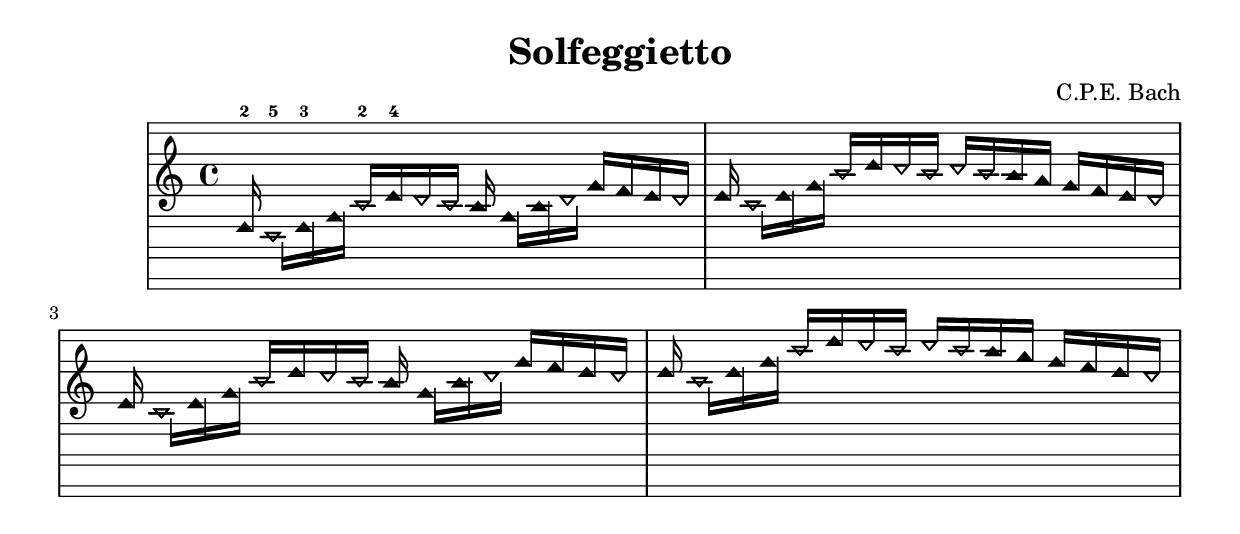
\version "2.14.0"

\header {
  title = "Solfeggietto"
  composer = "C.P.E. Bach"
}

%Customizing note head stencils based on pitch
%Defining stencils

upTriangle =
#(ly:make-stencil 
	(list 'embedded-ps
    "gsave
      currentpoint translate
      newpath
      -.1875 -.5 moveto
      .65625 .5 lineto
      1.5 -.5 lineto
      closepath
      fill
      grestore" )
    (cons -.1875 1.5)
    (cons -.5 .5)
)

downTriangle =
#(ly:make-stencil 
	(list 'embedded-ps
    "gsave
      currentpoint translate

      newpath
      .08 .34 moveto
      .65625 -.4 lineto
      1.2325 .34 lineto
      closepath
      0.12 setlinewidth
      stroke      

      newpath
      -.0775 .43 moveto
      .65625 -.43 lineto
      1.39 .43 lineto
      closepath
      0.1 setlinewidth
      stroke      
	  
	  newpath
      -.1675 .48 moveto
      .65625 -.48 lineto
      1.48 .48 lineto
      closepath
      0.04 setlinewidth
      stroke

      grestore" )
    (cons -.1875 1.5)
    (cons -.5 .5)
)

upTriLgr = 
#(ly:make-stencil 
	(list 'embedded-ps
    "gsave
      currentpoint translate
      newpath
      -.1875 -.5 moveto
      .65625 .5 lineto
      1.5 -.5 lineto
      closepath
      fill
	  newpath
	  -.5 0 moveto
	  1.8 0 lineto
      closepath
      .19 setlinewidth
      stroke  
      grestore" )
    (cons -.1875 1.5)
    (cons -.5 .5)
)

downTriLgr =
#(ly:make-stencil 
	(list 'embedded-ps
    "gsave
      currentpoint translate
      newpath
      .08 .34 moveto
      .65625 -.4 lineto
      1.2325 .34 lineto
      closepath
      0.12 setlinewidth
      stroke      
      newpath
      -.0775 .43 moveto
      .65625 -.43 lineto
      1.39 .43 lineto
      closepath
      0.1 setlinewidth
      stroke      
	  newpath
      -.1675 .48 moveto
      .65625 -.48 lineto
      1.48 .48 lineto
      closepath
      0.04 setlinewidth
      stroke
	  newpath
	  -.5 0 moveto
	  1.8 0 lineto
      closepath
      .19 setlinewidth
      stroke  
      grestore" )
    (cons -.1875 1.5)
    (cons -.5 .5)
)

%Based on the pitch's semitone, which note head
#(define (semitone-to-stencil semitone)
         (let ((s (modulo semitone 12)))
         	(case s
		((11) upTriLgr)
		((0) downTriLgr)
		(else (if (= (remainder semitone 2) 0) downTriangle upTriangle))
	))
)

%Get the pitch from the grob, convert to semitone, and send it on
#(define (stencil-notehead grob)
   (semitone-to-stencil 
	 (ly:pitch-semitones (ly:event-property (event-cause grob) 'pitch))))


%Begin stem attachment adjustment code
%Assign stem attachment values to variables

upTriUpStem 	= #'(1 . -1)
upTridownStem 	= #'(1 . .9)
downTriUpStem	= #'(1 . .9)
downTriDownStem	= #'(1 . -1)

%Based on the pitch, is the stem up or down, 
%Then based on pitch is the note head an up or down triangle

#(define (pitch-to-stem pitch stemdir)
	(if (= (modulo (ly:pitch-semitones pitch) 2) 1) 
		(if (= UP stemdir) upTriUpStem upTridownStem)		
		(if (= DOWN stemdir) downTriDownStem downTriUpStem)
	)
)

%Get the stem from notehead grob
#(define (notehead-get-notecolumn nhgrob)
   (ly:grob-parent nhgrob X))

#(define (notehead-get-stem nhgrob)
   (let ((notecolumn (notehead-get-notecolumn nhgrob)))
     (ly:grob-object notecolumn 'stem)))

%Get the pitch and stem direction from the grob and send it on
#(define (stem-adjuster nhgrob)
	(pitch-to-stem
	    (ly:event-property (event-cause nhgrob) 'pitch) 
		(ly:grob-property (notehead-get-stem nhgrob) 'direction) ))

%Begin double-stem for half note code
#(define (doubleStemmer grob)
   (if (= 1 (ly:grob-property grob 'duration-log))

		(ly:stencil-combine-at-edge
              (ly:stem::print grob)
              X
              (- (ly:grob-property grob 'direction))
              (ly:stem::print grob)
              -.42 0) ;; note: use .15 for other side

		(ly:stem::print grob)
	)
)

%End customization scripts

down = {
      \override Stem #'direction = #DOWN     
}

up = {
      \override Stem #'direction = #UP
}

nl = {
      \once \override Score.RehearsalMark #'transparent = ##t
      \mark "C"
}

notes = \relative c {
      \autoBeamOff

      \up
      ees16-2
      \down
      c-5[ ees-3 g]
      \up
      c-2[ ees-4 d c] b
      \down
      g[ b d]
      \up
      g[ f ees d]      

      \up
      ees
      \down
      c[ ees g]
      \up
      c[ ees d c]
      d[ c b a]
      g[ f ees d]

      \up
      ees  \nl
      \down
      c[ ees g]
      \up
      c[ ees d c] b
      \down
      g[ b d]
      \up
      g[ f ees d]      

      \up
      ees
      \down
      c[ ees g]
      \up
      c[ ees d c]
      d[ c b a]
      g[ f ees d]
}

%{ TwinNote style staff, wholetone spacing between staff positions
Note the special scheme function used for staffLineLayoutFunction  
%}

\new Staff \with {
  \remove "Accidental_engraver"
  \remove "Key_engraver" 
  staffLineLayoutFunction = #(lambda (p) (floor (/ (+ (ly:pitch-semitones p) 1) 2)))
  middleCPosition = #-6
  clefGlyph = #"clefs.G"
  clefPosition = #(+ -6 4)
}
{
        \overrideProperty
          #"Score.NonMusicalPaperColumn"
          #'line-break-system-details
          #'((Y-extent . (-50 . 50)))
 
  \override Staff.StaffSymbol #'line-positions = #'(10 8 4 2 -2 -4 -8 -10 -14 -16 -20 -22)
  \override NoteHead #'stem-attachment = #stem-adjuster
  \override NoteHead #'stencil = #stencil-notehead
  \override Stem #'stencil = #doubleStemmer
  \notes 
}


